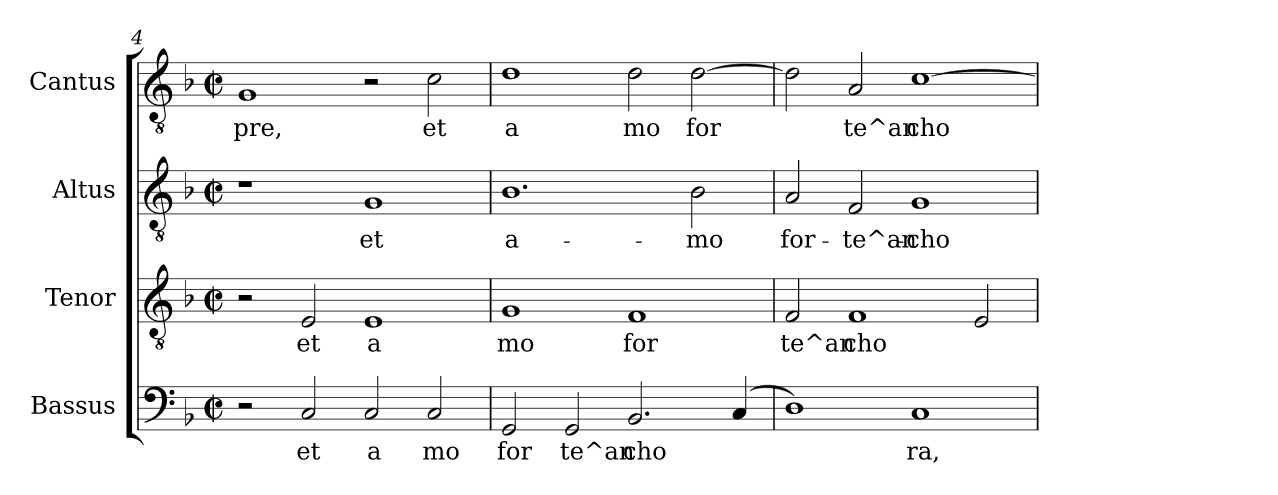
**kern	**text	**kern	**text	**kern	**text	**kern	**text
*part4	*part4	*part3	*part3	*part2	*part2	*part1	*part1
*staff4	*staff4	*staff3	*staff3	*staff2	*staff2	*staff1	*staff1
*I"Bassus	*	*I"Tenor	*	*I"Altus	*	*I"Cantus	*
*I'Bassus	*	*I'Tenor	*	*I'Altus	*	*I'Cantus	*
*clefF4	*	*clefGv2	*	*clefGv2	*	*clefGv2	*
*k[b-]	*	*k[b-]	*	*k[b-]	*	*k[b-]	*
*F:	*	*F:	*	*F:	*	*F:	*
*M2/2	*	*M2/2	*	*M2/2	*	*M2/2	*
*met(c|)	*	*met(c|)	*	*met(c|)	*	*met(c|)	*
=4	=4	=4	=4	=4	=4	=4	=4
!	!	!	!	!	!	!	!LO:LY:b:cj
2r	.	2r	.	1r	.	1G	pre,
!	!LO:LY:b:cj	!	!LO:LY:b:cj	!	!	!	!
2C/	et	2E/	et	.	.	.	.
!	!LO:LY:b:cj	!	!LO:LY:b:cj	!	!LO:LY:b:cj	!	!
2C/	a	1E	a	1G	et	2r	.
!	!LO:LY:b:cj	!	!	!	!	!	!LO:LY:b:cj
2C/	mo	.	.	.	.	2c\	et
=5	=5	=5	=5	=5	=5	=5	=5
!	!LO:LY:b:cj	!	!LO:LY:b:cj	!	!LO:LY:b:cj	!	!LO:LY:b:cj
2GG/	for	1G	mo	1.B-	a-	1d>	a
!	!LO:LY:b:cj	!	!	!	!	!	!
2GG/	te^an	.	.	.	.	.	.
!	!LO:LY:b:cj	!	!LO:LY:b:cj	!	!	!	!LO:LY:b:cj
2.BB-/	cho	1F	for	.	.	2d\	mo
!	!	!	!	!	!LO:LY:b:cj	!	!LO:LY:b:cj
.	.	.	.	2B-\	-mo	[>2d\	for
!	!LO:LY:b:cj	!	!	!	!	!	!
(>4C/	.	.	.	.	.	.	.
=6	=6	=6	=6	=6	=6	=6	=6
!	!LO:LY:b:cj	!	!LO:LY:b:cj	!	!LO:LY:b:cj	!	!LO:LY:b:cj
1D)	.	2F/	te^an	2A/	for-	2d\]	.
!	!	!	!LO:LY:b:cj	!	!LO:LY:b:cj	!	!LO:LY:b:cj
.	.	1F	cho	2F/	-te^an-	2A/	te^an
!	!LO:LY:b:cj	!	!	!	!LO:LY:b:cj	!	!LO:LY:b:cj
1C	ra,	.	.	1G	-cho-	[<1c	cho
!	!	!	!LO:LY:b:cj	!	!	!	!
.	.	2E/	.	.	.	.	.
=	=	=	=	=	=	=	=
*-	*-	*-	*-	*-	*-	*-	*-
